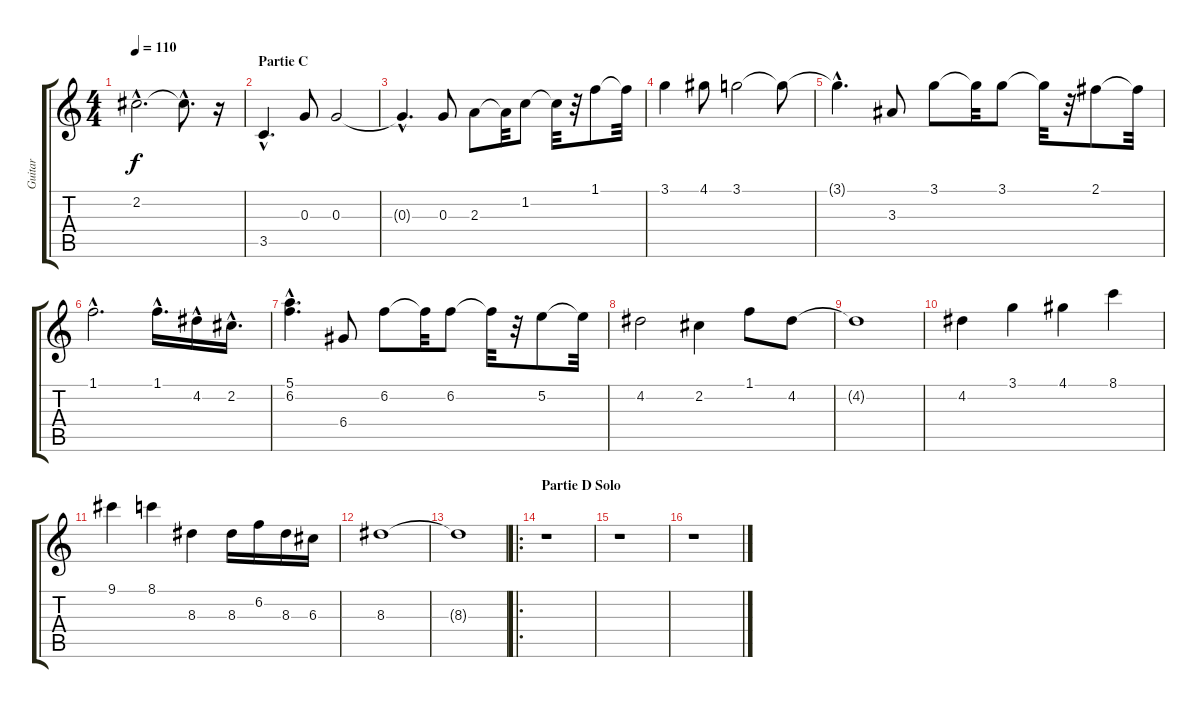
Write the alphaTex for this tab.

\track ("Guitar" "Guitar") {instrument acousticguitarnylon}
\staff {score tabs}
\tuning (E4 B3 G3 D3 A2 E2) {hide}
\ts (4 4)
\tempo 110
\clef g2
\ks c
2.2{hac t}.2{d dy f} 2.2{hac t}.8{d} r.16 |
\section ("" "Partie C")
3.5{hac}.4{d} 0.3.8 0.3.2 |
0.3{hac t}.4{d} 0.3.8 2.3.8 2.3{t}.32 1.2.8 1.2{t}.32 r.32 1.1.8 1.1{t}.32 |
3.1.4 4.1.8 3.1.2 3.1{t}.8 |
3.1{hac t}.4{d} 3.3.8 3.1.8 3.1{t}.32 3.1.8 3.1{t}.32 r.32 2.1.8 2.1{t}.32 |
1.1{hac}.2{d} 1.1{hac}.16{d} 4.2{hac}.16 2.2{hac}.16{d} |
(5.1{hac} 6.2{hac}).4{d} 6.4.8 6.2.8 6.2{t}.32 6.2.8 6.2{t}.32 r.32 5.2.8 5.2{t}.32 |
4.2.2 2.2.4 1.1.8 4.2.8 |
4.2{t}.1 |
4.2.4 3.1.4 4.1.4 8.1.4 |
9.1.4 8.1.4 8.3.4 8.3.16 6.2.16 8.3.16 6.3.16 |
8.3.1 |
8.3{t}.1 |
\ro
\section ("" "Partie D Solo")
r.1 |
r.1 |
r.1
